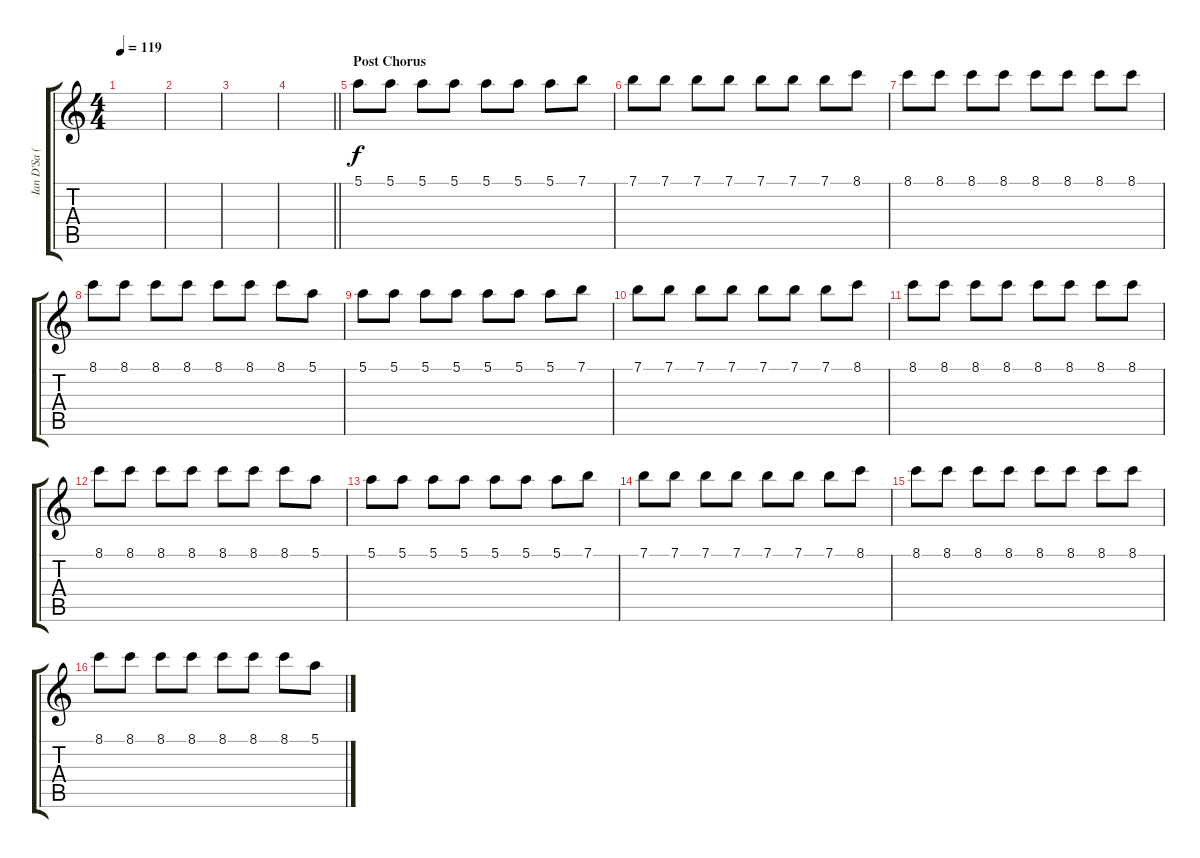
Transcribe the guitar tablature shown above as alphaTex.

\track ("Ian D'Sa (Guitar 3)" "Ian D'Sa (") {instrument electricguitarclean}
\staff {score tabs}
\tuning (E4 B3 G3 D3 A2 D2) {hide}
\ts (4 4)
\tempo 119
\clef g2
\ks c
|
|
|
\barLineRight lightlight
|
\section ("" "Post Chorus")
5.1.8 5.1.8 5.1.8 5.1.8 5.1.8 5.1.8 5.1.8 7.1.8 |
7.1.8 7.1.8 7.1.8 7.1.8 7.1.8 7.1.8 7.1.8 8.1.8 |
8.1.8 8.1.8 8.1.8 8.1.8 8.1.8 8.1.8 8.1.8 8.1.8 |
8.1.8 8.1.8 8.1.8 8.1.8 8.1.8 8.1.8 8.1.8 5.1.8 |
5.1.8 5.1.8 5.1.8 5.1.8 5.1.8 5.1.8 5.1.8 7.1.8 |
7.1.8 7.1.8 7.1.8 7.1.8 7.1.8 7.1.8 7.1.8 8.1.8 |
8.1.8 8.1.8 8.1.8 8.1.8 8.1.8 8.1.8 8.1.8 8.1.8 |
8.1.8 8.1.8 8.1.8 8.1.8 8.1.8 8.1.8 8.1.8 5.1.8 |
5.1.8 5.1.8 5.1.8 5.1.8 5.1.8 5.1.8 5.1.8 7.1.8 |
7.1.8 7.1.8 7.1.8 7.1.8 7.1.8 7.1.8 7.1.8 8.1.8 |
8.1.8 8.1.8 8.1.8 8.1.8 8.1.8 8.1.8 8.1.8 8.1.8 |
8.1.8 8.1.8 8.1.8 8.1.8 8.1.8 8.1.8 8.1.8 5.1.8
